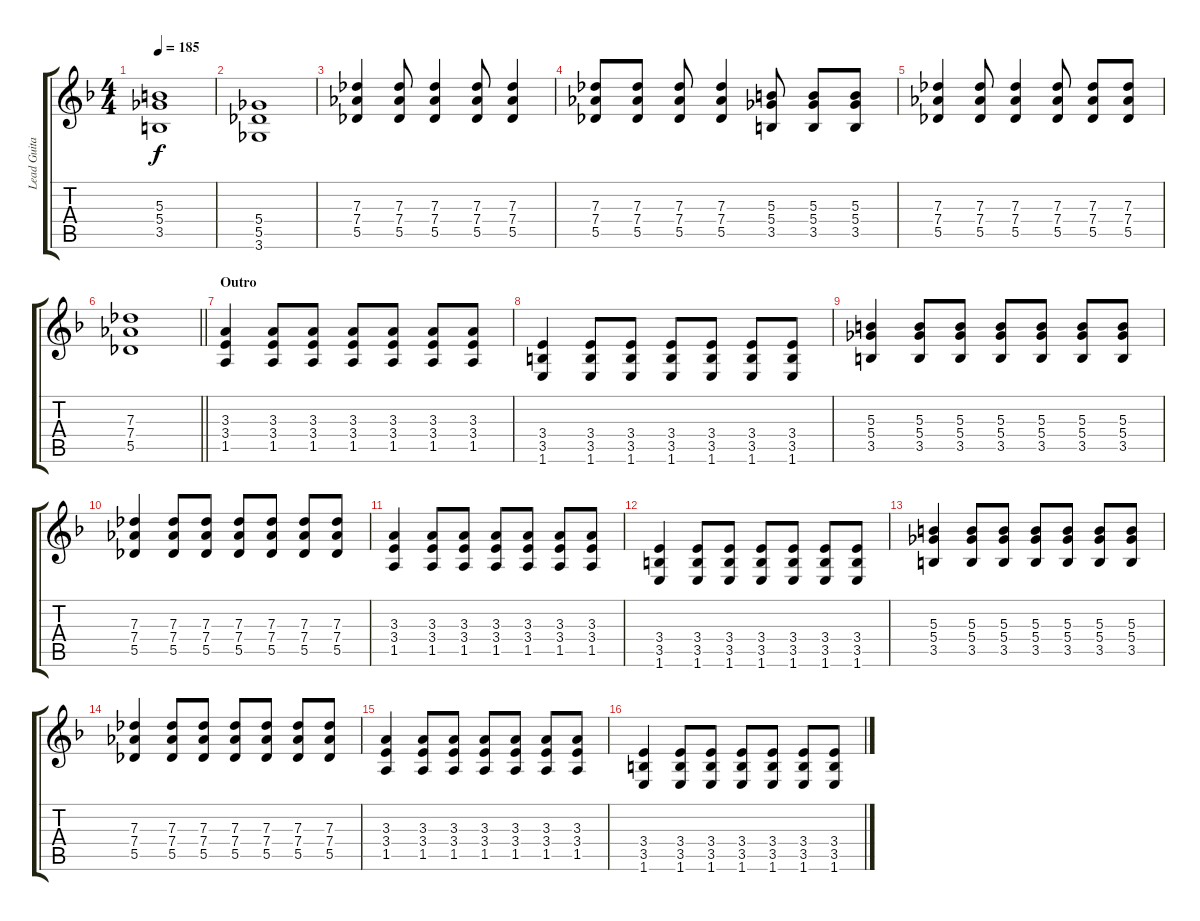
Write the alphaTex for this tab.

\track ("Lead Guitar" "Lead Guita") {instrument distortionguitar}
\staff {score tabs}
\tuning (Eb4 Bb3 Gb3 Db3 Ab2 Eb2) {hide}
\ts (4 4)
\tempo 185
\clef g2
\ks f
(5.3 5.4 3.5).1{dy f} |
(5.4 5.5 3.6).1 |
(7.3 7.4 5.5).4 (7.3 7.4 5.5).8 (7.3 7.4 5.5).4 (7.3 7.4 5.5).8 (7.3 7.4 5.5).4 |
(7.3 7.4 5.5).8 (7.3 7.4 5.5).8 (7.3 7.4 5.5).8 (7.3 7.4 5.5).4 (5.3 5.4 3.5).8 (5.3 5.4 3.5).8 (5.3 5.4 3.5).8 |
(7.3 7.4 5.5).4 (7.3 7.4 5.5).8 (7.3 7.4 5.5).4 (7.3 7.4 5.5).8 (7.3 7.4 5.5).8 (7.3 7.4 5.5).8 |
\barLineRight lightlight
(7.3 7.4 5.5).1 |
\section ("" "Outro")
(3.3 3.4 1.5).4 (3.3 3.4 1.5).8 (3.3 3.4 1.5).8 (3.3 3.4 1.5).8 (3.3 3.4 1.5).8 (3.3 3.4 1.5).8 (3.3 3.4 1.5).8 |
(3.4 3.5 1.6).4 (3.4 3.5 1.6).8 (3.4 3.5 1.6).8 (3.4 3.5 1.6).8 (3.4 3.5 1.6).8 (3.4 3.5 1.6).8 (3.4 3.5 1.6).8 |
(5.3 5.4 3.5).4 (5.3 5.4 3.5).8 (5.3 5.4 3.5).8 (5.3 5.4 3.5).8 (5.3 5.4 3.5).8 (5.3 5.4 3.5).8 (5.3 5.4 3.5).8 |
(7.3 7.4 5.5).4 (7.3 7.4 5.5).8 (7.3 7.4 5.5).8 (7.3 7.4 5.5).8 (7.3 7.4 5.5).8 (7.3 7.4 5.5).8 (7.3 7.4 5.5).8 |
(3.3 3.4 1.5).4 (3.3 3.4 1.5).8 (3.3 3.4 1.5).8 (3.3 3.4 1.5).8 (3.3 3.4 1.5).8 (3.3 3.4 1.5).8 (3.3 3.4 1.5).8 |
(3.4 3.5 1.6).4 (3.4 3.5 1.6).8 (3.4 3.5 1.6).8 (3.4 3.5 1.6).8 (3.4 3.5 1.6).8 (3.4 3.5 1.6).8 (3.4 3.5 1.6).8 |
(5.3 5.4 3.5).4 (5.3 5.4 3.5).8 (5.3 5.4 3.5).8 (5.3 5.4 3.5).8 (5.3 5.4 3.5).8 (5.3 5.4 3.5).8 (5.3 5.4 3.5).8 |
(7.3 7.4 5.5).4 (7.3 7.4 5.5).8 (7.3 7.4 5.5).8 (7.3 7.4 5.5).8 (7.3 7.4 5.5).8 (7.3 7.4 5.5).8 (7.3 7.4 5.5).8 |
(3.3 3.4 1.5).4 (3.3 3.4 1.5).8 (3.3 3.4 1.5).8 (3.3 3.4 1.5).8 (3.3 3.4 1.5).8 (3.3 3.4 1.5).8 (3.3 3.4 1.5).8 |
(3.4 3.5 1.6).4 (3.4 3.5 1.6).8 (3.4 3.5 1.6).8 (3.4 3.5 1.6).8 (3.4 3.5 1.6).8 (3.4 3.5 1.6).8 (3.4 3.5 1.6).8
